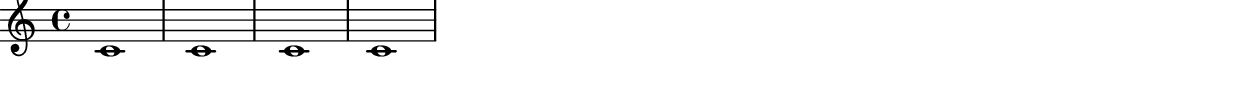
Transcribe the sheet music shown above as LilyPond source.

%% Generated by lilypond-book
%% Options: [exampleindent=10.16\mm,indent=0\mm,line-width=160\mm,paper-height=845.047\pt,paper-width=597.508\pt,papersize='(cons (* 597.508 pt) (* 845.047 pt))]
\include "lilypond-book-preamble.ly"


% ****************************************************************
% Start cut-&-pastable-section
% ****************************************************************

#(ly:set-option 'eps-box-padding 3.000000)



\paper {
  #(set-paper-size '(cons (* 597.508 pt) (* 845.047 pt)))
  indent = 0\mm
  line-width = 160\mm
  % offset the left padding, also add 1mm as lilypond creates cropped
  % images with a little space on the right
  line-width = #(- line-width (* mm  3.000000) (* mm 1))
}

\layout {
  
}




% ****************************************************************
% ly snippet:
% ****************************************************************
\sourcefilename "/lilypond-2.27.0/input/regression/fret-diagrams-opposing-landscape.ly"
\sourcefileline 0
\version "2.21.0"

\header {
  texidoc="
Fret diagrams can be presented in landscape mode.

"
}

\layout { ragged-right = ##t }

<<
  \chords {
    c1 |
    c1 |
    c1 |
    c1
  }

  \new Voice {
    \textLengthOn
    \override TextScript.fret-diagram-details.orientation = #'opposing-landscape

     %% C major for guitar, regular style
    c'1 ^\markup {
            \fret-diagram "6-x;5-3-3;4-2-2;3-o;2-1;1-o;"}

     %% C major for guitar with barre on fret 3, regular style
    \once \override TextScript.fret-diagram-details.label-dir = #LEFT
    \once \override TextScript.fret-diagram-details.barre-type = #'straight
    c' ^\markup {
            \fret-diagram 
               "f:1;s:1.2;6-x;c:5-1-3;5-3-1;4-5-2;3-5-3;2-5-4;1-3-1;"}

     %% C major for guitar with two barres, regular style

    c' ^\markup {
            \fret-diagram 
              "f:2;h:5;6-x;c:5-1-3;5-3-1;c:4-2-5;4-5-4;3-5-4;2-5-4;1-3-1;"}
   
     %% C major for guitar, with capo 
    c' ^\markup {
            \fret-diagram-verbose #'((mute 6)
                                     (capo 3)
                                     (place-fret 4 5 1)
                                     (place-fret 3 5 2)
                                     (place-fret 2 5 3))}

 }
>>





% ****************************************************************
% end ly snippet
% ****************************************************************
